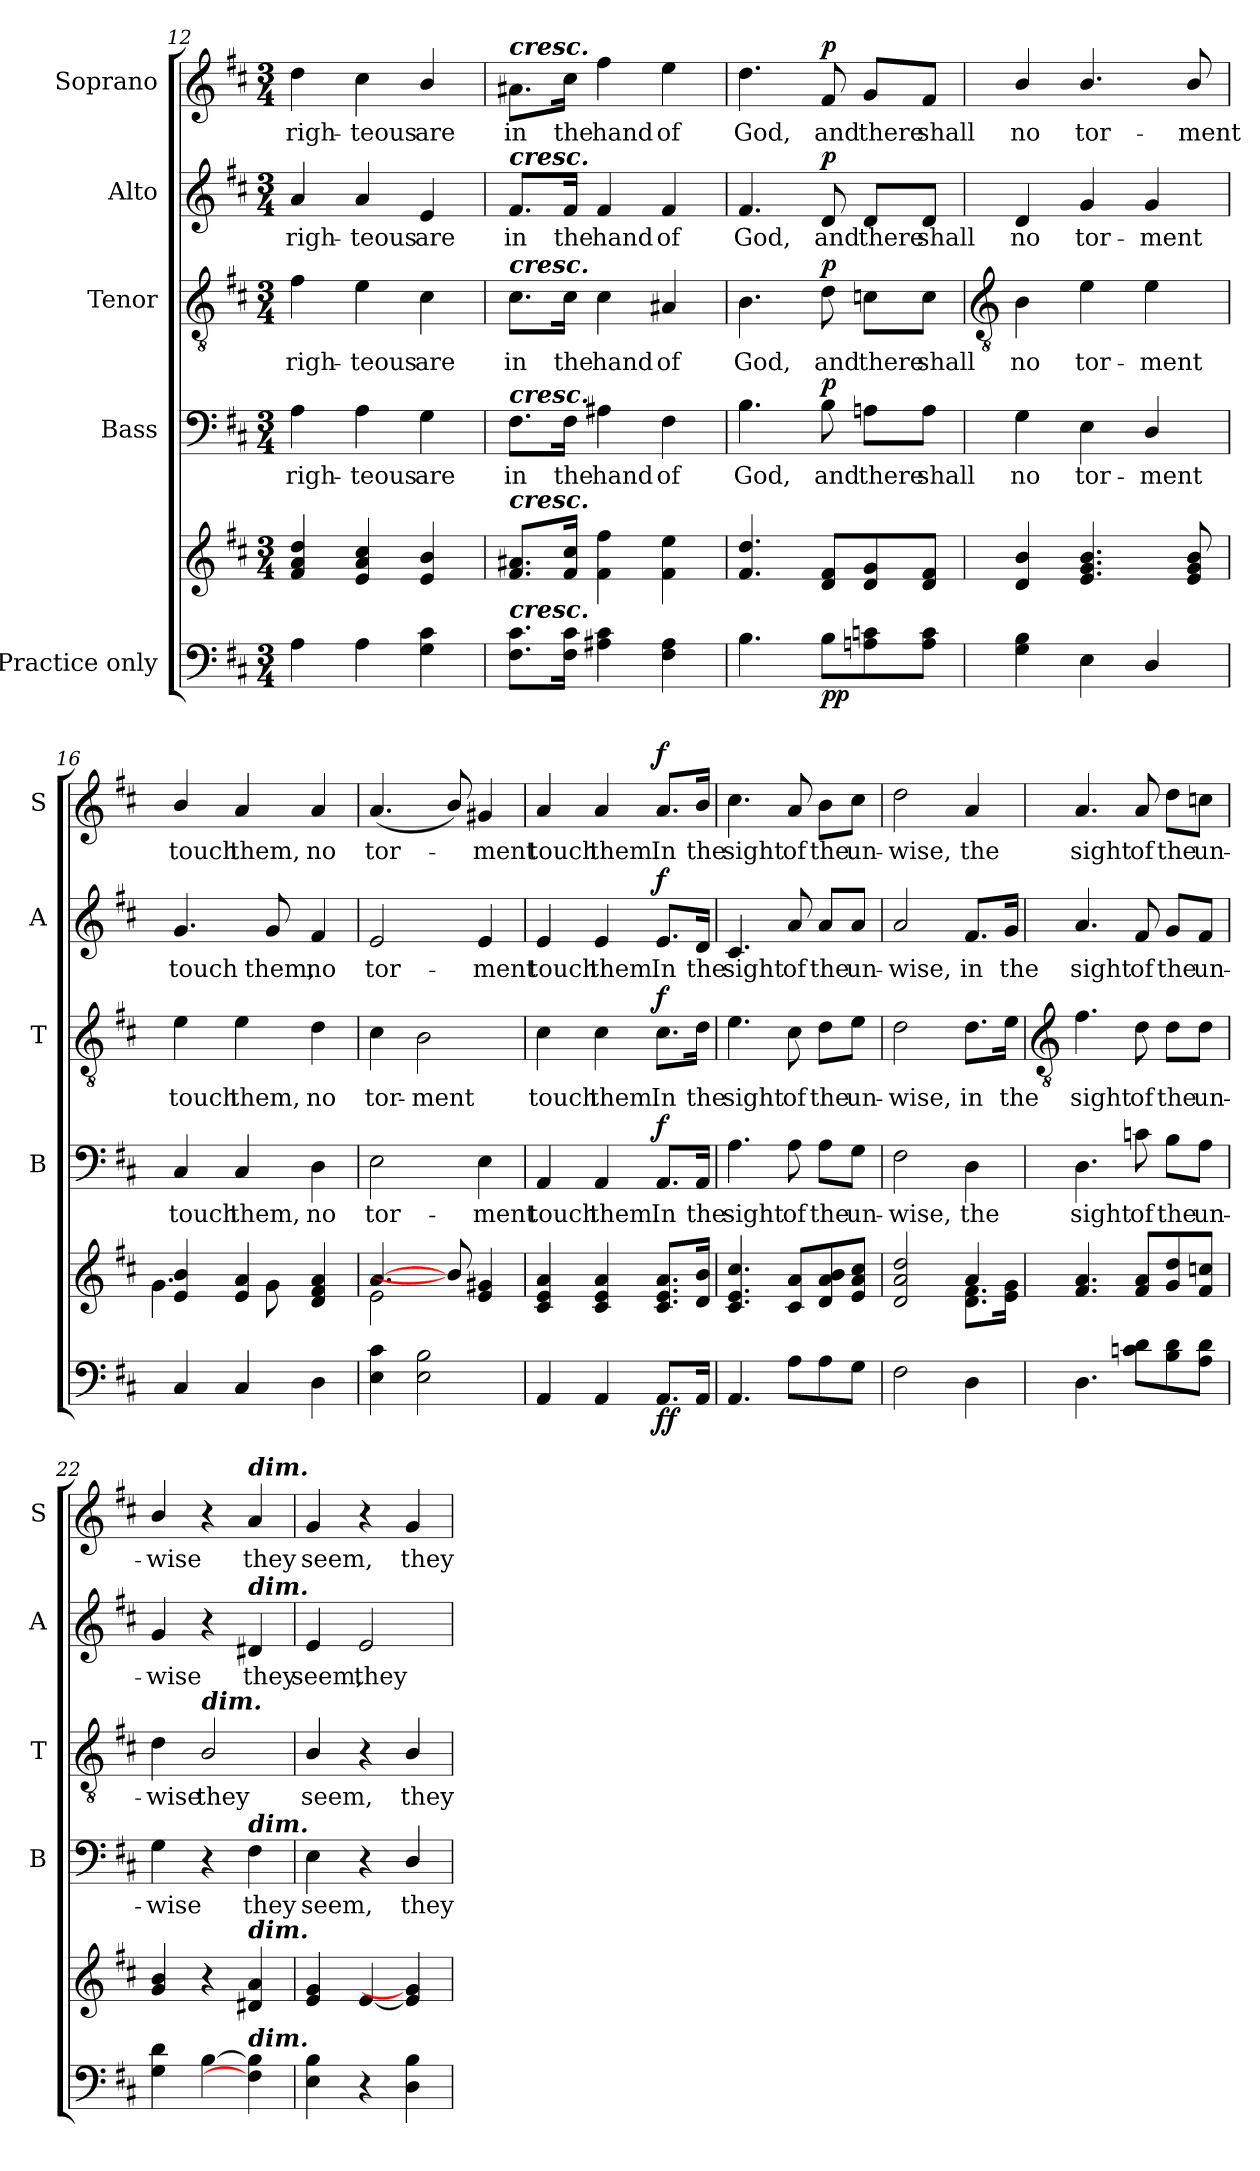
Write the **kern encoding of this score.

**kern	**kern	**dynam	**kern	**text	**dynam	**kern	**text	**dynam	**kern	**text	**dynam	**kern	**text	**dynam
*part5	*part5	*part5	*part4	*part4	*part4	*part3	*part3	*part3	*part2	*part2	*part2	*part1	*part1	*part1
*staff6	*staff5	*staff5/6	*staff4	*staff4	*staff4	*staff3	*staff3	*staff3	*staff2	*staff2	*staff2	*staff1	*staff1	*staff1
*I"Practice only	*	*	*I"Bass	*	*	*I"Tenor	*	*	*I"Alto	*	*	*I"Soprano	*	*
*	*	*	*I'B	*	*	*I'T	*	*	*I'A	*	*	*I'S	*	*
*clefF4	*clefG2	*	*clefF4	*	*	*clefGv2	*	*	*clefG2	*	*	*clefG2	*	*
*k[f#c#]	*k[f#c#]	*	*k[f#c#]	*	*	*k[f#c#]	*	*	*k[f#c#]	*	*	*k[f#c#]	*	*
*D:	*D:	*	*D:	*	*	*D:	*	*	*D:	*	*	*D:	*	*
*M3/4	*M3/4	*	*M3/4	*	*	*M3/4	*	*	*M3/4	*	*	*M3/4	*	*
=12	=12	=12	=12	=12	=12	=12	=12	=12	=12	=12	=12	=12	=12	=12
!	!	!	!	!LO:LY:b	!	!	!LO:LY:b	!	!	!LO:LY:b	!	!	!LO:LY:b	!
4A	4f# 4a 4dd	.	4A	righ-	.	4f#	righ-	.	4a	righ-	.	4dd	righ-	.
!	!	!	!	!LO:LY:b	!	!	!LO:LY:b	!	!	!LO:LY:b	!	!	!LO:LY:b	!
4A	4e 4a 4cc#	.	4A	-teous	.	4e	-teous	.	4a	-teous	.	4cc#	-teous	.
!	!	!	!	!LO:LY:b	!	!	!LO:LY:b	!	!	!LO:LY:b	!	!	!LO:LY:b	!
4G 4c#	4e/ 4b/	.	4G	are	.	4c#	are	.	4e	are	.	4b/	are	.
=13	=13	=13	=13	=13	=13	=13	=13	=13	=13	=13	=13	=13	=13	=13
!	!	!	!	!	!	!	!	!	!	!	!	!LO:TX:a:Bi:t=cresc.	!	!
!	!	!	!	!	!	!	!	!	!LO:TX:a:Bi:t=cresc.	!	!	!	!	!
!	!	!	!	!	!	!LO:TX:a:Bi:t=cresc.	!	!	!	!	!	!	!	!
!	!	!	!LO:TX:a:Bi:t=cresc.	!	!	!	!	!	!	!	!	!	!	!
!	!LO:TX:a:Bi:t=cresc.	!	!	!	!	!	!	!	!	!	!	!	!	!
!LO:TX:a:Bi:t=cresc.	!	!	!	!	!	!	!	!	!	!	!	!	!	!
!	!	!	!	!LO:LY:b	!	!	!LO:LY:b	!	!	!LO:LY:b	!	!	!LO:LY:b	!
8.F# 8.c#L	8.f# 8.a#XL	.	8.F#\L	in	.	8.c#\L	in	.	8.f#/L	in	.	8.a#X\L	in	.
!	!	!	!	!LO:LY:b	!	!	!LO:LY:b	!	!	!LO:LY:b	!	!	!LO:LY:b	!
16F# 16c#J	16f# 16cc#J	.	16F#\Jk	the	.	16c#\Jk	the	.	16f#/Jk	the	.	16cc#\Jk	the	.
!	!	!	!	!LO:LY:b	!	!	!LO:LY:b	!	!	!LO:LY:b	!	!	!LO:LY:b	!
4A#X 4c#	4f# 4ff#	.	4A#X	hand	.	4c#	hand	.	4f#	hand	.	4ff#	hand	.
!	!	!	!	!LO:LY:b	!	!	!LO:LY:b	!	!	!LO:LY:b	!	!	!LO:LY:b	!
4F# 4A#	4f# 4ee	.	4F#	of	.	4A#X	of	.	4f#	of	.	4ee	of	.
=14	=14	=14	=14	=14	=14	=14	=14	=14	=14	=14	=14	=14	=14	=14
!	!	!	!	!LO:LY:b	!	!	!LO:LY:b	!	!	!LO:LY:b	!	!	!LO:LY:b	!
4.B	4.f# 4.dd	.	4.B	God,	.	4.B	God,	.	4.f#	God,	.	4.dd	God,	.
!	!	!LO:DY:b=2	!	!LO:LY:b	!	!	!LO:LY:b	!	!	!LO:LY:b	!	!	!LO:LY:b	!
!	!	!LO:DY:n=1:b	!	!	!LO:DY:b	!	!	!LO:DY:b	!	!	!LO:DY:b	!	!	!LO:DY:b
8BL	8d 8f#L	p p	8B	and	p	8d	and	p	8d	and	p	8f#	and	p
!	!	!	!	!LO:LY:b	!	!	!LO:LY:b	!	!	!LO:LY:b	!	!	!LO:LY:b	!
8An 8cn	8d 8g	.	8An\L	there	.	8cn\L	there	.	8d/L	there	.	8g/L	there	.
!	!	!	!	!LO:LY:b	!	!	!LO:LY:b	!	!	!LO:LY:b	!	!	!LO:LY:b	!
8A 8cJ	8d 8f#J	.	8A\J	shall	.	8c\J	shall	.	8d/J	shall	.	8f#/J	shall	.
!!LO:LB:g=z
=15	=15	=15	=15	=15	=15	=15	=15	=15	=15	=15	=15	=15	=15	=15
*	*	*	*	*	*	*clefGv2	*	*	*	*	*	*	*	*
*	*^	*	*	*	*	*	*	*	*	*	*	*	*	*
!	!	!	!	!	!LO:LY:b	!	!	!LO:LY:b	!	!	!LO:LY:b	!	!	!LO:LY:b	!
4G 4B	4d/ 4b/	2.ryy	.	4G	no	.	4B	no	.	4d	no	.	4b/	no	.
!	!	!	!	!	!LO:LY:b	!	!	!LO:LY:b	!	!	!LO:LY:b	!	!	!LO:LY:b	!
4E	4.e/ 4.g/ 4.b/	.	.	4E	tor-	.	4e	tor-	.	4g	tor-	.	4.b/	tor-	.
!	!	!	!	!	!LO:LY:b	!	!	!LO:LY:b	!	!	!LO:LY:b	!	!	!	!
4D/	.	.	.	4D/	-ment	.	4e	-ment	.	4g	-ment	.	.	.	.
!	!	!	!	!	!	!	!	!	!	!	!	!	!	!LO:LY:b	!
.	8e/ 8g/ 8b/	.	.	.	.	.	.	.	.	.	.	.	8b/	-ment	.
=16	=16	=16	=16	=16	=16	=16	=16	=16	=16	=16	=16	=16	=16	=16	=16
!	!	!	!	!	!LO:LY:b	!	!	!LO:LY:b	!	!	!LO:LY:b	!	!	!LO:LY:b	!
4C#	4e/ 4b/	4.g\	.	4C#	touch	.	4e	touch	.	4.g	touch	.	4b/	touch	.
!	!	!	!	!	!LO:LY:b	!	!	!LO:LY:b	!	!	!	!	!	!LO:LY:b	!
4C#	4e/ 4a/	.	.	4C#	them,	.	4e	them,	.	.	.	.	4a	them,	.
!	!	!	!	!	!	!	!	!	!	!	!LO:LY:b	!	!	!	!
.	.	8g\	.	.	.	.	.	.	.	8g	them,	.	.	.	.
!	!	!	!	!	!LO:LY:b	!	!	!LO:LY:b	!	!	!LO:LY:b	!	!	!LO:LY:b	!
4D	4d/ 4f#/ 4a/	4ryy	.	4D	no	.	4d	no	.	4f#	no	.	4a	no	.
=17	=17	=17	=17	=17	=17	=17	=17	=17	=17	=17	=17	=17	=17	=17	=17
!	!	!	!	!	!LO:LY:b	!	!	!LO:LY:b	!	!	!LO:LY:b	!	!	!LO:LY:b	!
4E 4c#	[4.a/	2e\	.	2E	tor-	.	4c#	tor-	.	2e	tor-	.	(<4.a	tor-	.
!	!	!	!	!	!	!	!	!LO:LY:b	!	!	!	!	!	!	!
2E 2B	.	.	.	.	.	.	2B	-ment	.	.	.	.	.	.	.
.	8b/]	.	.	.	.	.	.	.	.	.	.	.	8b/)	.	.
!	!	!	!	!	!LO:LY:b	!	!	!	!	!	!LO:LY:b	!	!	!LO:LY:b	!
.	4e/ 4g#X/	4ryy	.	4E	-ment	.	.	.	.	4e	-ment	.	4g#X	ment	.
=18	=18	=18	=18	=18	=18	=18	=18	=18	=18	=18	=18	=18	=18	=18	=18
!	!	!LO:N:vis=1	!	!	!LO:LY:b	!	!	!LO:LY:b	!	!	!LO:LY:b	!	!	!LO:LY:b	!
4AA	4c#/ 4e/ 4a/	2.ryy	.	4AA	touch	.	4c#	touch	.	4e	touch	.	4a	touch	.
!	!	!	!	!	!LO:LY:b	!	!	!LO:LY:b	!	!	!LO:LY:b	!	!	!LO:LY:b	!
4AA	4c#/ 4e/ 4a/	.	.	4AA	them.	.	4c#	them.	.	4e	them.	.	4a	them.	.
!	!	!	!LO:DY:b=2	!	!LO:LY:b	!	!	!LO:LY:b	!	!	!LO:LY:b	!	!	!LO:LY:b	!
!	!	!	!LO:DY:n=1:b	!	!	!LO:DY:b	!	!	!LO:DY:b	!	!	!LO:DY:b	!	!	!LO:DY:b
8.AAL	8.c#/ 8.e/ 8.a/L	.	f f	8.AA/L	In	f	8.c#\L	In	f	8.e/L	In	f	8.a/L	In	f
!	!	!	!	!	!LO:LY:b	!	!	!LO:LY:b	!	!	!LO:LY:b	!	!	!LO:LY:b	!
16AAJ	16d/ 16b/J	.	.	16AA/Jk	the	.	16d\Jk	the	.	16d/Jk	the	.	16b/Jk	the	.
=19	=19	=19	=19	=19	=19	=19	=19	=19	=19	=19	=19	=19	=19	=19	=19
!	!	!LO:N:vis=1	!	!	!LO:LY:b	!	!	!LO:LY:b	!	!	!LO:LY:b	!	!	!LO:LY:b	!
4.AA	4.c#/ 4.e/ 4.cc#/	2.ryy	.	4.A	sight	.	4.e	sight	.	4.c#	sight	.	4.cc#	sight	.
!	!	!	!	!	!LO:LY:b	!	!	!LO:LY:b	!	!	!LO:LY:b	!	!	!LO:LY:b	!
8AL	8c#/ 8a/L	.	.	8A	of	.	8c#	of	.	8a	of	.	8a	of	.
!	!	!	!	!	!LO:LY:b	!	!	!LO:LY:b	!	!	!LO:LY:b	!	!	!LO:LY:b	!
8A	8d/ 8a/ 8b/	.	.	8A\L	the	.	8d\L	the	.	8a/L	the	.	8b\L	the	.
!	!	!	!	!	!LO:LY:b	!	!	!LO:LY:b	!	!	!LO:LY:b	!	!	!LO:LY:b	!
8GJ	8e/ 8a/ 8cc#/J	.	.	8G\J	un-	.	8e\J	un-	.	8a/J	un-	.	8cc#\J	un-	.
=20	=20	=20	=20	=20	=20	=20	=20	=20	=20	=20	=20	=20	=20	=20	=20
!	!	!	!	!	!LO:LY:b	!	!	!LO:LY:b	!	!	!LO:LY:b	!	!	!LO:LY:b	!
2F#	2d/ 2a/ 2dd/	2ryy	.	2F#	-wise,	.	2d	-wise,	.	2a	-wise,	.	2dd	-wise,	.
!	!	!	!	!	!LO:LY:b	!	!	!LO:LY:b	!	!	!LO:LY:b	!	!	!LO:LY:b	!
4D	4a/	8.d\ 8.f#\L	.	4D	the	.	8.d\L	in	.	8.f#/L	in	.	4a	the	.
!	!	!	!	!	!	!	!	!LO:LY:b	!	!	!LO:LY:b	!	!	!	!
.	.	16e\ 16g\J	.	.	.	.	16e\Jk	the	.	16g/Jk	the	.	.	.	.
*	*v	*v	*	*	*	*	*	*	*	*	*	*	*	*	*
!!LO:LB:g=z
=21	=21	=21	=21	=21	=21	=21	=21	=21	=21	=21	=21	=21	=21	=21
*	*	*	*	*	*	*clefGv2	*	*	*	*	*	*	*	*
*	*^	*	*	*	*	*	*	*	*	*	*	*	*	*
!	!	!	!	!	!LO:LY:b	!	!	!LO:LY:b	!	!	!LO:LY:b	!	!	!LO:LY:b	!
*	*v	*v	*	*	*	*	*	*	*	*	*	*	*	*	*
4.D	4.f# 4.a	.	4.D	sight	.	4.f#	sight	.	4.a	sight	.	4.a	sight	.
!	!	!	!	!LO:LY:b	!	!	!LO:LY:b	!	!	!LO:LY:b	!	!	!LO:LY:b	!
8cn 8dL	8f# 8aL	.	8cn	of	.	8d	of	.	8f#	of	.	8a	of	.
!	!	!	!	!LO:LY:b	!	!	!LO:LY:b	!	!	!LO:LY:b	!	!	!LO:LY:b	!
8B 8d	8g 8dd	.	8B\L	the	.	8d\L	the	.	8g/L	the	.	8dd\L	the	.
!	!	!	!	!LO:LY:b	!	!	!LO:LY:b	!	!	!LO:LY:b	!	!	!LO:LY:b	!
8A 8dJ	8f# 8ccnJ	.	8A\J	un-	.	8d\J	un-	.	8f#/J	un-	.	8ccn\J	un-	.
=22	=22	=22	=22	=22	=22	=22	=22	=22	=22	=22	=22	=22	=22	=22
!	!	!	!	!LO:LY:b	!	!	!LO:LY:b	!	!	!LO:LY:b	!	!	!LO:LY:b	!
4G 4d	4g/ 4b/	.	4G	-wise	.	4d	-wise	.	4g	-wise	.	4b/	-wise	.
!	!	!	!	!	!	!LO:TX:a:Bi:t=dim.	!	!	!	!	!	!	!	!
!	!	!	!	!	!	!	!LO:LY:b	!	!	!	!	!	!	!
[4B	4r	.	4r	.	.	2B/	they	.	4r	.	.	4r	.	.
!	!	!	!	!	!	!	!	!	!	!	!	!LO:TX:a:Bi:t=dim.	!	!
!	!	!	!	!	!	!	!	!	!LO:TX:a:Bi:t=dim.	!	!	!	!	!
!	!	!	!LO:TX:a:Bi:t=dim.	!	!	!	!	!	!	!	!	!	!	!
!	!LO:TX:a:Bi:t=dim.	!	!	!	!	!	!	!	!	!	!	!	!	!
!LO:TX:a:Bi:t=dim.	!	!	!	!	!	!	!	!	!	!	!	!	!	!
!	!	!	!	!LO:LY:b	!	!	!	!	!	!LO:LY:b	!	!	!LO:LY:b	!
4F#] 4B]	4d#X 4a	.	4F#	they	.	.	.	.	4d#X	they	.	4a	they	.
=23	=23	=23	=23	=23	=23	=23	=23	=23	=23	=23	=23	=23	=23	=23
!	!	!	!	!LO:LY:b	!	!	!LO:LY:b	!	!	!LO:LY:b	!	!	!LO:LY:b	!
4E 4B	4e 4g	.	4E	seem,	.	4B/	seem,	.	4e	seem,	.	4g	seem,	.
!	!	!	!	!	!	!	!	!	!	!LO:LY:b	!	!	!	!
4r	[4e	.	4r	.	.	4r	.	.	2e	they	.	4r	.	.
!	!	!	!	!LO:LY:b	!	!	!LO:LY:b	!	!	!	!	!	!LO:LY:b	!
4D\ 4B\	4e] 4g]	.	4D/	they	.	4B/	they	.	.	.	.	4g	they	.
=	=	=	=	=	=	=	=	=	=	=	=	=	=	=
*-	*-	*-	*-	*-	*-	*-	*-	*-	*-	*-	*-	*-	*-	*-
